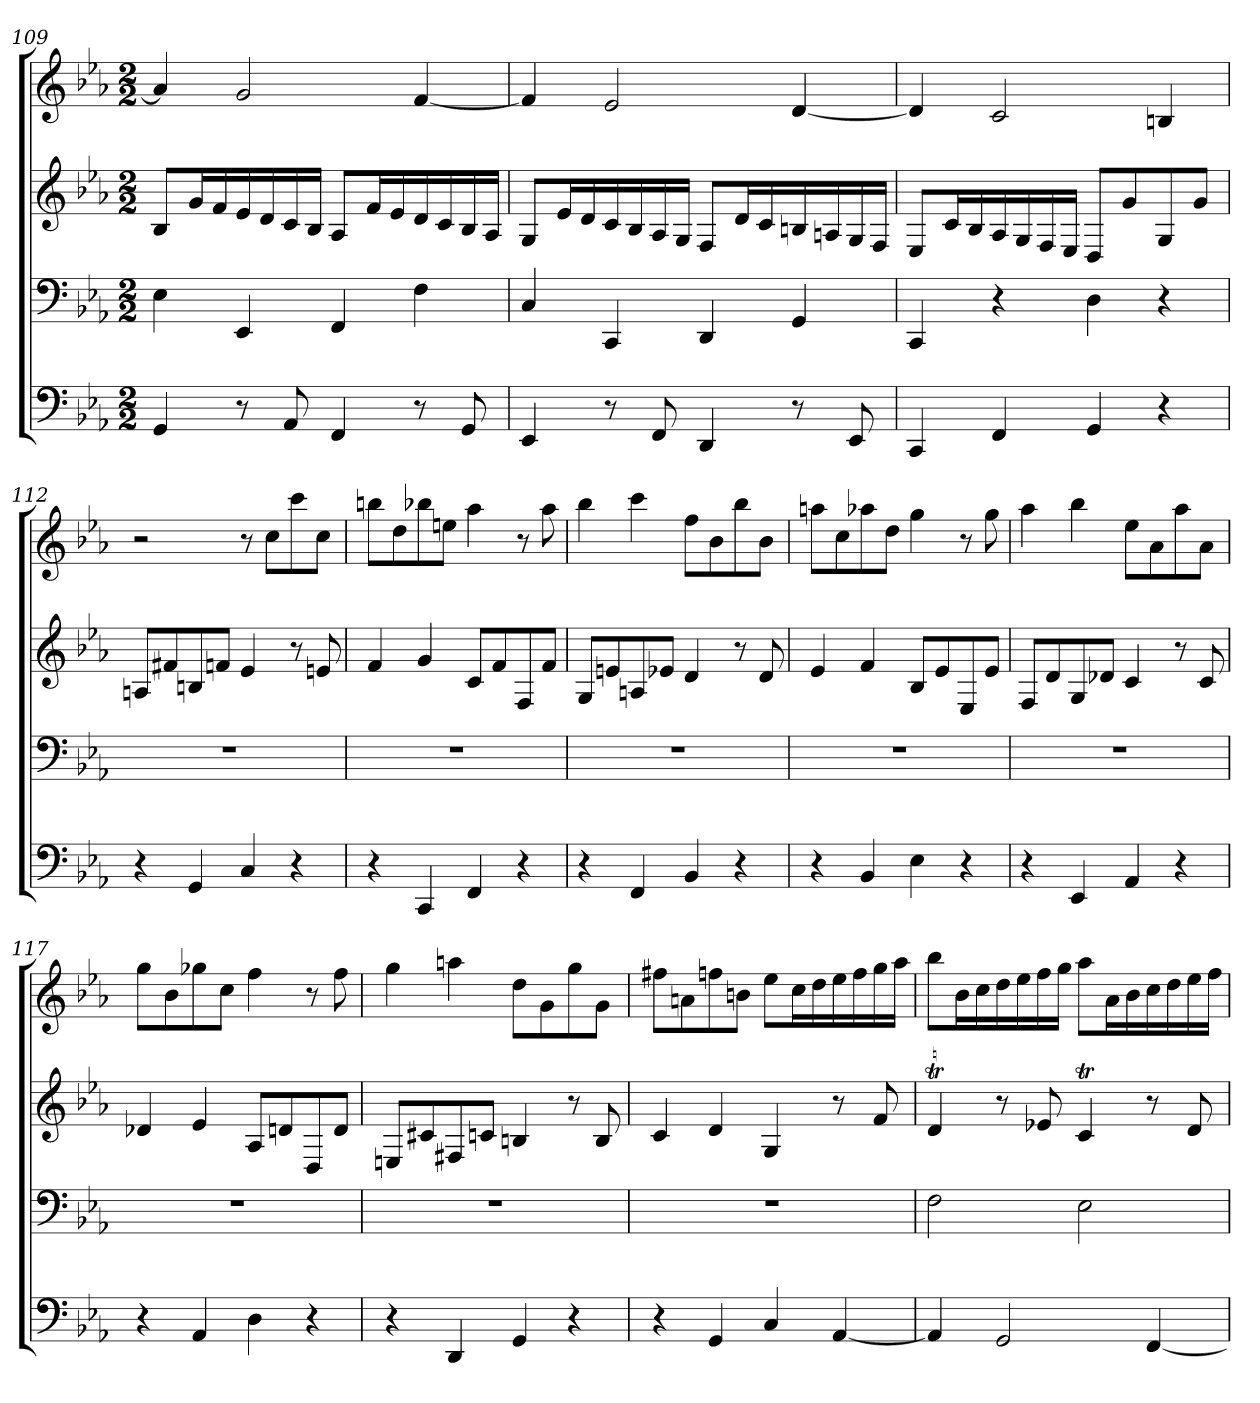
**kern	**kern	**kern	**kern
*part4	*part3	*part2	*part1
*staff4	*staff3	*staff2	*staff1
*k[b-e-a-]	*k[b-e-a-]	*k[b-e-a-]	*k[b-e-a-]
*M2/2	*M2/2	*M2/2	*M2/2
=109	=109	=109	=109
4GG	4E-	8B-L	4a-]
.	.	16gL	.
.	.	16f	.
8r	4EE-	16e-	2g
.	.	16d	.
8AA-	.	16c	.
.	.	16B-JJ	.
4FF	4FF	8A-L	.
.	.	16fL	.
.	.	16e-	.
8r	4F	16d	[4f
.	.	16c	.
8GG	.	16B-	.
.	.	16A-JJ	.
=110	=110	=110	=110
4EE-	4C	8GL	4f]
.	.	16e-L	.
.	.	16d	.
8r	4CC	16c	2e-
.	.	16B-	.
8FF	.	16A-	.
.	.	16GJJ	.
4DD	4DD	8FL	.
.	.	16dL	.
.	.	16c	.
8r	4GG	16Bn	[4d
.	.	16An	.
8EE-	.	16G	.
.	.	16FJJ	.
=111	=111	=111	=111
4CC	4CC	8E-L	4d]
.	.	16cL	.
.	.	16B-	.
4FF	4r	16A-	2c
.	.	16G	.
.	.	16F	.
.	.	16E-JJ	.
4GG	4D	8DL	.
.	.	8g	.
4r	4r	8G	4Bn
.	.	8gJ	.
=112	=112	=112	=112
4r	1r	8AnL	2r
.	.	8f#X	.
4GG	.	8Bn	.
.	.	8fnJ	.
4C	.	4e-	8r
.	.	.	8ccL
4r	.	8r	8ccc
.	.	8en	8ccJ
=113	=113	=113	=113
4r	1r	4f	8bbnL
.	.	.	8dd
4CC	.	4g	8bb-X
.	.	.	8eenJ
4FF	.	8cL	4aa-
.	.	8f	.
4r	.	8F	8r
.	.	8fJ	8aa-
=114	=114	=114	=114
4r	1r	8GL	4bb-
.	.	8en	.
4FF	.	8An	4ccc
.	.	8e-XJ	.
4BB-	.	4d	8ffL
.	.	.	8b-
4r	.	8r	8bb-
.	.	8d	8b-J
=115	=115	=115	=115
4r	1r	4e-	8aanL
.	.	.	8cc
4BB-	.	4f	8aa-X
.	.	.	8ddJ
4E-	.	8B-L	4gg
.	.	8e-	.
4r	.	8E-	8r
.	.	8e-J	8gg
=116	=116	=116	=116
4r	1r	8FL	4aa-
.	.	8d	.
4EE-	.	8G	4bb-
.	.	8d-XJ	.
4AA-	.	4c	8ee-L
.	.	.	8a-
4r	.	8r	8aa-
.	.	8c	8a-J
=117	=117	=117	=117
4r	1r	4d-X	8ggL
.	.	.	8b-
4AA-	.	4e-	8gg-X
.	.	.	8ccJ
4D	.	8A-L	4ff
.	.	8dn	.
4r	.	8D	8r
.	.	8dJ	8ff
=118	=118	=118	=118
4r	1r	8EnL	4gg
.	.	8c#X	.
4DD	.	8F#X	4aan
.	.	8cnJ	.
4GG	.	4Bn	8ddL
.	.	.	8g
4r	.	8r	8gg
.	.	8B	8gJ
=119	=119	=119	=119
4r	1r	4c	8ff#XL
.	.	.	8an
4GG	.	4d	8ffn
.	.	.	8bnJ
4C	.	4G	8ee-L
.	.	.	16ccL
.	.	.	16dd
[4AA-	.	8r	16ee-
.	.	.	16ff
.	.	8f	16gg
.	.	.	16aa-JJ
=120	=120	=120	=120
4AA-]	2F	4dT	8bb-L
.	.	.	16b-L
.	.	.	16cc
2GG	.	8r	16dd
.	.	.	16ee-
.	.	8e-X	16ff
.	.	.	16ggJJ
.	2E-	4cT	8aa-L
.	.	.	16a-L
.	.	.	16b-
[4FF	.	8r	16cc
.	.	.	16dd
.	.	8d	16ee-
.	.	.	16ffJJ
=	=	=	=
*-	*-	*-	*-
